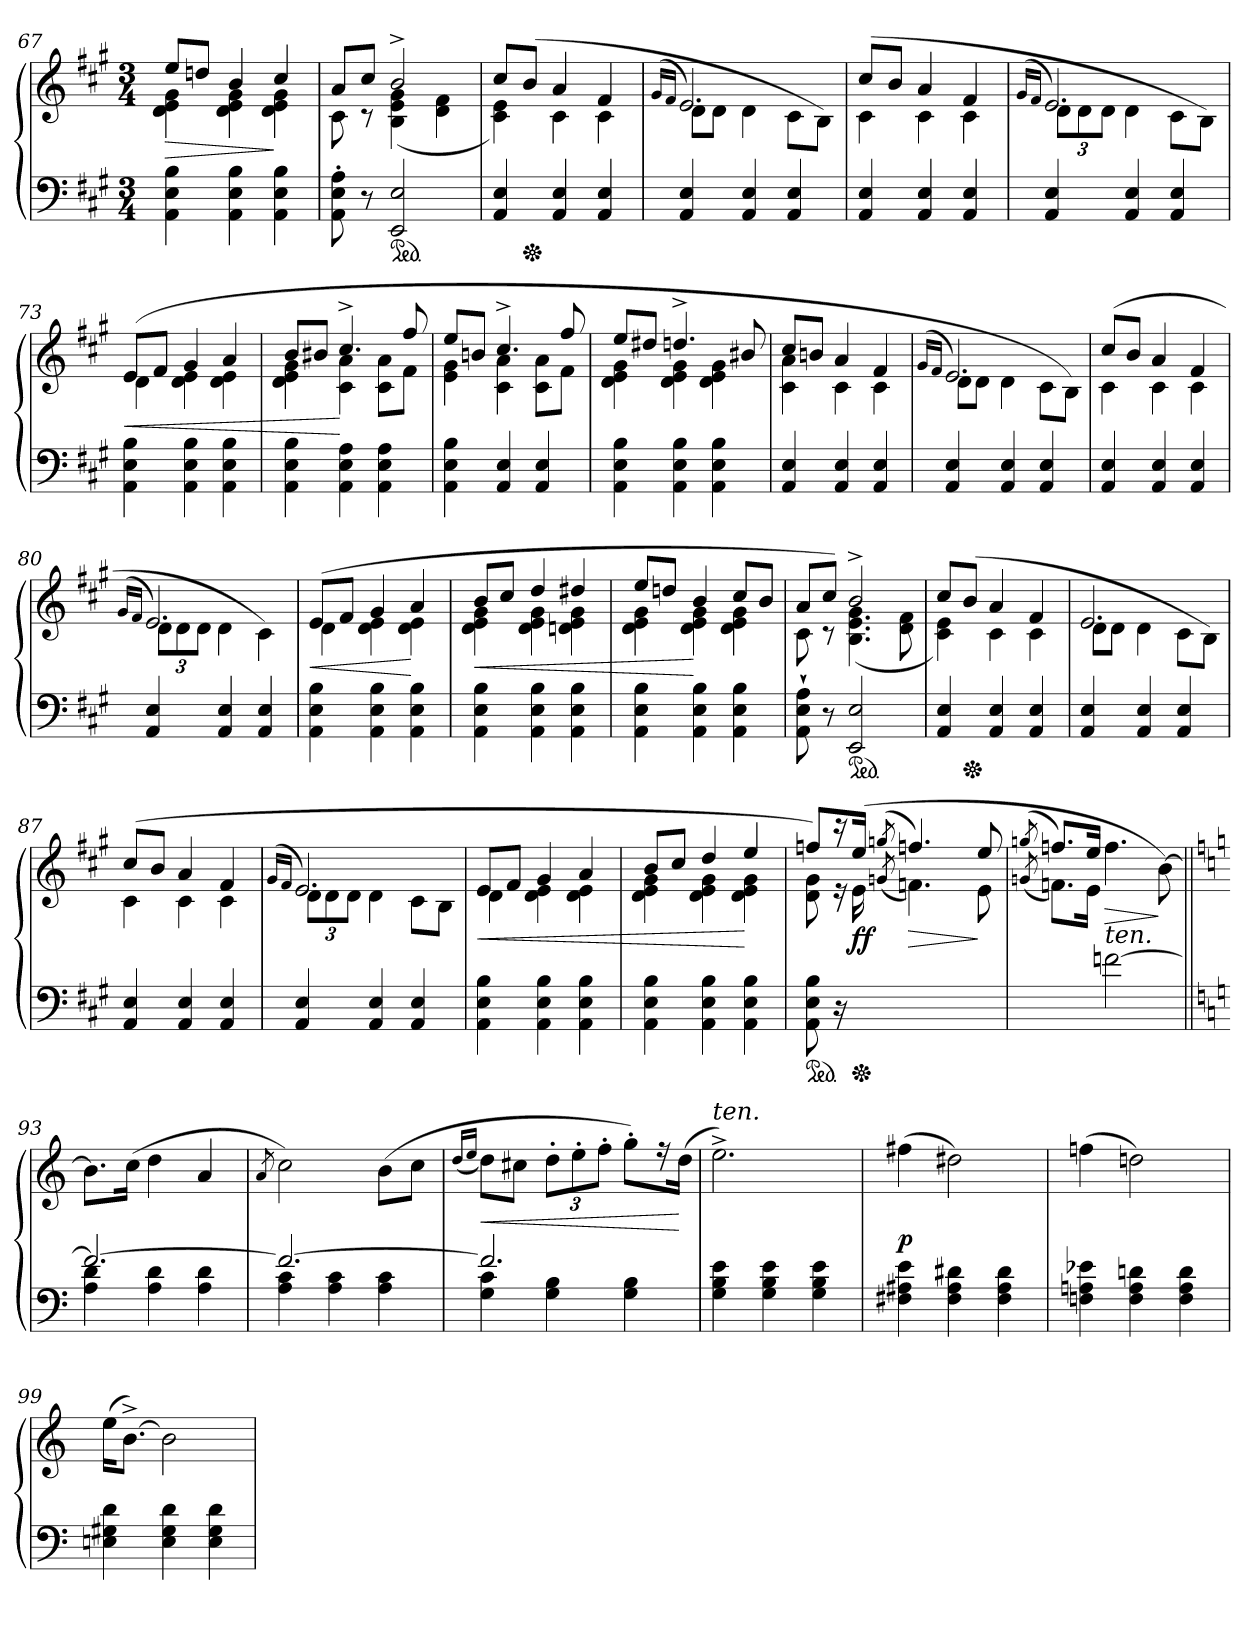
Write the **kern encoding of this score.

**kern	**kern	**dynam
*part1	*part1	*part1
*staff2	*staff1	*staff1/2
*clefF4	*clefG2	*
*k[f#c#g#]	*k[f#c#g#]	*
*M3/4	*M3/4	*
=67	=67	=67
*	*^	*
4AA 4E 4B	8eeL	4d 4e 4g#	>
.	8ddnJ	.	.
4AA 4E 4B	4b	4d 4e 4g#	.
4AA 4E 4B	4cc#	4d 4e 4g#	]
=68	=68	=68	=68
8AA' 8E' 8A'	8aL	8c#	.
8r	8cc#J	8r	.
*ped	*	*	*
2EE 2E	2b^	(4B 4e 4g#	.
.	.	4d 4f#	.
=69	=69	=69	=69
4AA 4E	8cc#L	4c# 4e)	.
*Xped	*	*	*
.	(8bJ	.	.
4AA 4E	4a	4c#	.
4AA 4E	4f#	4c#	.
=70	=70	=70	=70
.	(<16qg#/LL	.	.
.	16qf#/JJ	.	.
4AA 4E	2.e)	8dL	.
.	.	8dJ	.
4AA 4E	.	4d	.
4AA 4E	.	8c#L	.
.	.	8BJ)	.
=71	=71	=71	=71
4AA 4E	(8cc#L	4c#	.
.	8bJ	.	.
4AA 4E	4a	4c#	.
4AA 4E	4f#	4c#	.
=72	=72	=72	=72
.	(<16qg#/LL	.	.
.	16qf#/JJ	.	.
4AA 4E	2.e)	12dL	.
.	.	12d	.
.	.	12dJ	.
4AA 4E	.	4d	.
4AA 4E	.	8c#L	.
.	.	8BJ)	.
=73	=73	=73	=73
4AA 4E 4B	(8eL	4d	<
.	8f#J	.	.
4AA 4E 4B	4g#	4d 4e	.
4AA 4E 4B	4a	4d 4e	.
=74	=74	=74	=74
4AA 4E 4B	8bL	4d 4e 4g#	.
.	8b#XJ	.	.
4AA 4E 4A	4.cc#^	4c# 4a	[
4AA 4E 4A	.	8c# 8aL	.
.	8ff#	8f#J	.
=75	=75	=75	=75
4AA 4E 4B	8eeL	4e 4g#	.
.	8bnJ	.	.
4AA 4E	4.cc#^	4c# 4a	.
4AA 4E	.	8c# 8aL	.
.	8ff#	8f#J	.
=76	=76	=76	=76
4AA 4E 4B	8eeL	4d 4e 4g#	.
.	8dd#XJ	.	.
4AA 4E 4B	4.ddn^	4d 4e 4g#	.
4AA 4E 4B	.	4d 4e 4g#	.
.	8b#X	.	.
=77	=77	=77	=77
4AA 4E	8cc#L	4c# 4a	.
.	8bnJ	.	.
4AA 4E	4a	4c#	.
4AA 4E	4f#	4c#	.
=78	=78	=78	=78
.	(<16qg#/LL	.	.
.	16qf#/JJ	.	.
4AA 4E	2.e)	8dL	.
.	.	8dJ	.
4AA 4E	.	4d	.
4AA 4E	.	8c#L	.
.	.	8BJ)	.
=79	=79	=79	=79
4AA 4E	(8cc#L	4c#	.
.	8bJ	.	.
4AA 4E	4a	4c#	.
4AA 4E	4f#	4c#	.
=80	=80	=80	=80
.	(<16qg#/LL	.	.
.	16qf#/JJ	.	.
4AA 4E	2.e)	12dL	.
.	.	12d	.
.	.	12dJ	.
4AA 4E	.	4d	.
4AA 4E	.	4c#)	.
=81	=81	=81	=81
4AA 4E 4B	(8eL	4d	<
.	8f#J	.	.
4AA 4E 4B	4g#	4d 4e	.
4AA 4E 4B	4a	4d 4e	[
=82	=82	=82	=82
4AA 4E 4B	8bL	4d 4e 4g#	<
.	8cc#J	.	.
4AA 4E 4B	4dd	4d 4e 4g#	.
4AA 4E 4B	4dd#X	4dn 4e 4g#	.
=83	=83	=83	=83
4AA 4E 4B	8eeL	4d 4e 4g#	.
.	8ddnJ	.	.
4AA 4E 4B	4b	4d 4e 4g#	[
4AA 4E 4B	8cc#L	4d 4e 4g#	.
.	8bJ	.	.
=84	=84	=84	=84
8AA` 8E` 8A`	8aL	8c#	.
8r	8cc#J)	8r	.
*ped	*	*	*
2EE 2E	2b^	(4.B 4.e 4.g#	.
.	.	8d 8f#	.
=85	=85	=85	=85
4AA 4E	8cc#L	4c# 4e)	.
*Xped	*	*	*
.	(8bJ	.	.
4AA 4E	4a	4c#	.
4AA 4E	4f#	4c#	.
=86	=86	=86	=86
4AA 4E	2.e	8dL	.
.	.	8dJ	.
4AA 4E	.	4d	.
4AA 4E	.	8c#L	.
.	.	8BJ)	.
=87	=87	=87	=87
4AA 4E	(8cc#L	4c#	.
.	8bJ	.	.
4AA 4E	4a	4c#	.
4AA 4E	4f#	4c#	.
=88	=88	=88	=88
.	(<16qg#/LL	.	.
.	16qf#/JJ	.	.
4AA 4E	2.e)	12dL	.
.	.	12d	.
.	.	12dJ	.
4AA 4E	.	4d	.
4AA 4E	.	8c#L	.
.	.	8BJ	.
=89	=89	=89	=89
4AA 4E 4B	8eL	4d	<
.	8f#J	.	.
4AA 4E 4B	4g#	4d 4e	.
4AA 4E 4B	4a	4d 4e	.
=90	=90	=90	=90
4AA 4E 4B	8bL	4d 4e 4g#	.
.	8cc#J	.	.
4AA 4E 4B	4dd	4d 4e 4g#	.
4AA 4E 4B	4ee	4d 4e 4g#	[
=91	=91	=91	=91
*ped	*	*	*
8AA 8E 8B	8ffnL)	8d 8g#	.
16r	16r	16r	.
*Xped	*	*	*
16ryy	(16eeJk	16e	ff
.	(8qggn/	(8qgn/	.
4ryy	4.ffn)	4.fn)	>
4ryy	.	.	.
.	8ee	8e	]
=92	=92	=92	=92
.	(8qggn/	(8qgn/	.
4ryy	8.ffnL)	8.fnL)	.
.	16eeJk	16eJk	.
!LO:TX:a:i:t=ten.	!	!	!
[2fn	2ryy	4.ff	>
.	.	[8b)	]
*	*v	*v	*
=93||	=93||	=93||
*k[]	*k[]	*
*^	*	*
2.f_	4A 4d	8.bL]	.
.	.	(16ccJk	.
.	4A 4d	4dd	.
.	4A 4d	4a	.
=94	=94	=94	=94
.	.	8qa/	.
2.f_	4A 4c	2cc)	.
.	4A 4c	.	.
.	4A 4c	(8bL	.
.	.	8ccJ	.
=95	=95	=95	=95
.	.	(16qdd/LL	.
.	.	16qee/JJ	.
2.f]	4G 4c	8ddL)	<
.	.	8cc#XJ	.
.	4G 4B	12dd'L	.
.	.	12ee'	.
.	.	12ff'J	.
.	4G 4B	8gg'L)	.
.	.	16r	.
.	.	(16ddJk	[
*v	*v	*	*
=96	=96	=96
!	!LO:TX:a:i:t=ten.	!
4G 4B 4e	2.ee^)	.
4G 4B 4e	.	.
4G 4B 4e	.	.
=97	=97	=97
4F#X 4A#X 4e	(4ff#X	p
4F# 4A# 4d#X	2dd#X)	.
4F# 4A# 4d#	.	.
=98	=98	=98
4Fn 4An 4e-X	(4ffn	.
4F 4A 4dn	2ddn)	.
4F 4A 4d	.	.
=99	=99	=99
4En 4G#X 4d	(16eeKL	.
.	[8.b^J)	.
4E 4G# 4d	2b]	.
4E 4G# 4d	.	.
=	=	=
*-	*-	*-
